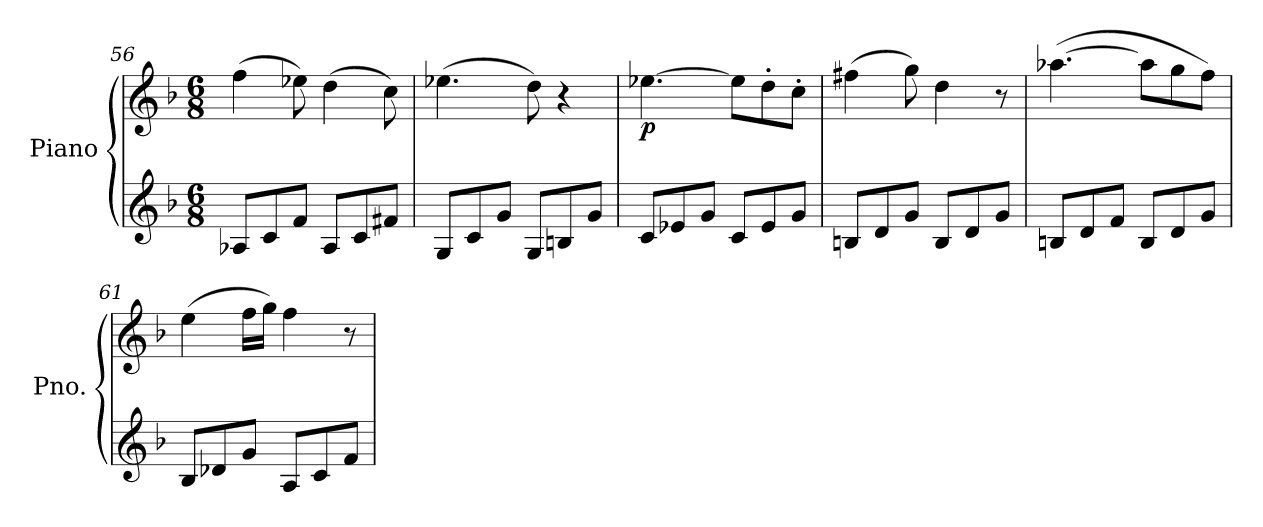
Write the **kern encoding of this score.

**kern	**kern	**dynam
*part1	*part1	*part1
*staff2	*staff1	*staff1/2
*I"Piano	*	*
*I'Pno.	*	*
!!LO:LB:g=z
*clefG2	*clefG2	*
*k[b-]	*k[b-]	*
*M6/8	*M6/8	*
=56	=56	=56
8A-X/L	(>4ff\	.
8c/	.	.
8f/J	8ee-X\)	.
8A-/L	(>4dd\	.
8c/	.	.
8f#X/J	8cc\)	.
=57	=57	=57
8G/L	(>4.ee-X\	.
8c/	.	.
8g/J	.	.
8G/L	8dd\)	.
8Bn/	4r	.
8g/J	.	.
=58	=58	=58
!	!	!LO:DY:b
8c/L	[4.ee-X\	p
8e-X/	.	.
8g/J	.	.
8c/L	8ee-\L]	.
8e-/	8dd'\	.
8g/J	8cc'\J	.
=59	=59	=59
8Bn/L	(>4ff#X\	.
8d/	.	.
8g/J	8gg\)	.
8B/L	4dd\	.
8d/	.	.
8g/J	8r	.
=60	=60	=60
8Bn/L	(>[4.aa-X\	.
8d/	.	.
8f/J	.	.
8B/L	8aa-\L]	.
8d/	8gg\	.
8g/J	8ff\J)	.
=61	=61	=61
8B-/L	(>4ee\	.
8d-X/	.	.
8g/J	16ff\LL	.
.	16gg\JJ)	.
8A/L	4ff\	.
8c/	.	.
8f/J	8r	.
=	=	=
*-	*-	*-
